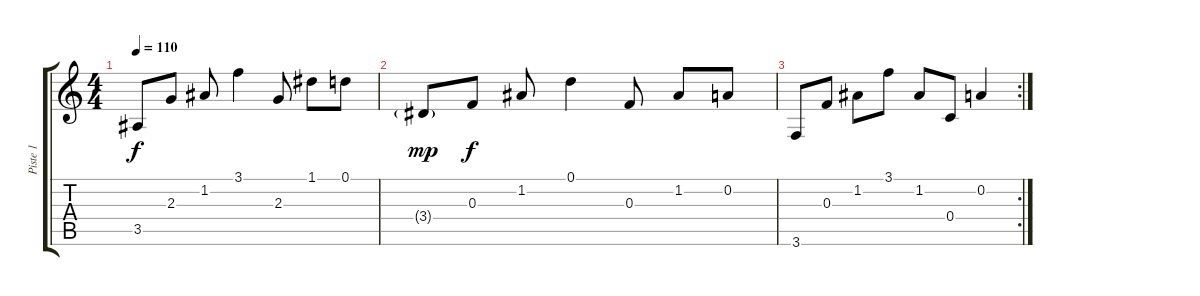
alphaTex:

\track ("Piste 1" "Piste 1") {instrument acousticguitarsteel}
\staff {score tabs}
\tuning (D4 A3 F3 C3 G2 D2) {hide}
\ts (4 4)
\tempo 110
\clef g2
\ks c
3.5.8{dy f} 2.3.8 1.2.8 3.1.4 2.3.8 1.1.8 0.1.8 |
3.4{g}.8{dy mp} 0.3.8{dy f} 1.2.8{txt "       "} 0.1.4{txt "     "} 0.3.8 1.2.8 0.2.8 |
\rc 2
3.6.8 0.3.8 1.2.8 3.1.8 1.2.8 0.4.8 0.2.4
